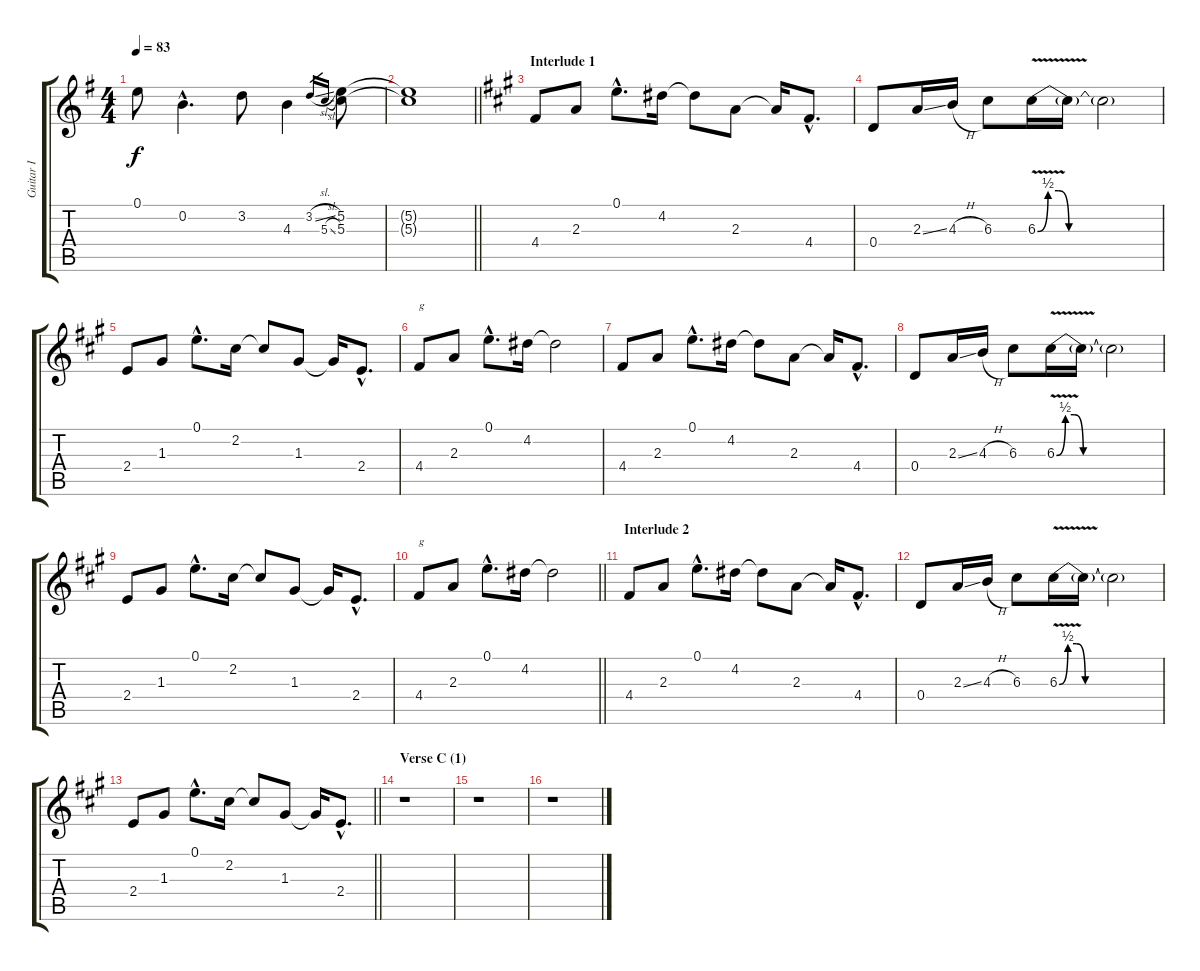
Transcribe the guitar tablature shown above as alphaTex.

\track ("Guitar I" "Guitar I") {instrument distortionguitar}
\staff {score tabs}
\tuning (E4 B3 G3 D3 A2 E2) {hide}
\ts (4 4)
\tempo 83
\clef g2
\ks eminor
0.1.8{dy f} 0.2{hac}.4{d} 3.2.8 4.3.4 3.2{sl}.16{gr} 5.3{sl}.16{gr} (5.2 5.3).8 |
\barLineRight lightlight
(5.2{t} 5.3{t}).1 |
\section ("" "Interlude 1")
\ks f#minor
4.4.8 2.3.8 0.1{hac}.8{d} 4.2.16 4.2{t}.8 2.3.8 2.3{t}.16 4.4{hac}.8{d} |
0.4.8 2.3{ss}.16 4.3{h}.16 6.3.8 6.3{be (custom 0 0 5 2 10 2 15 0 60 0) v}.16 6.3{t}.16 6.3{t}.2 |
2.4.8 1.3.8 0.1{hac}.8{d} 2.2.16 2.2{t}.8 1.3.8 1.3{t}.16 2.4{hac}.8{d} |
4.4.8{txt "g"} 2.3.8 0.1{hac}.8{d} 4.2.16 4.2{t}.2 |
4.4.8 2.3.8 0.1{hac}.8{d} 4.2.16 4.2{t}.8 2.3.8 2.3{t}.16 4.4{hac}.8{d} |
0.4.8 2.3{ss}.16 4.3{h}.16 6.3.8 6.3{be (custom 0 0 5 2 10 2 15 0 60 0) v}.16 6.3{t}.16 6.3{t}.2 |
2.4.8 1.3.8 0.1{hac}.8{d} 2.2.16 2.2{t}.8 1.3.8 1.3{t}.16 2.4{hac}.8{d} |
\barLineRight lightlight
4.4.8{txt "g"} 2.3.8 0.1{hac}.8{d} 4.2.16 4.2{t}.2 |
\section ("" "Interlude 2")
4.4.8 2.3.8 0.1{hac}.8{d} 4.2.16 4.2{t}.8 2.3.8 2.3{t}.16 4.4{hac}.8{d} |
0.4.8 2.3{ss}.16 4.3{h}.16 6.3.8 6.3{be (custom 0 0 5 2 10 2 15 0 60 0) v}.16 6.3{t}.16 6.3{t}.2 |
\barLineRight lightlight
2.4.8 1.3.8 0.1{hac}.8{d} 2.2.16 2.2{t}.8 1.3.8 1.3{t}.16 2.4{hac}.8{d} |
\section ("" "Verse C (1)")
r.1 |
r.1 |
r.1
